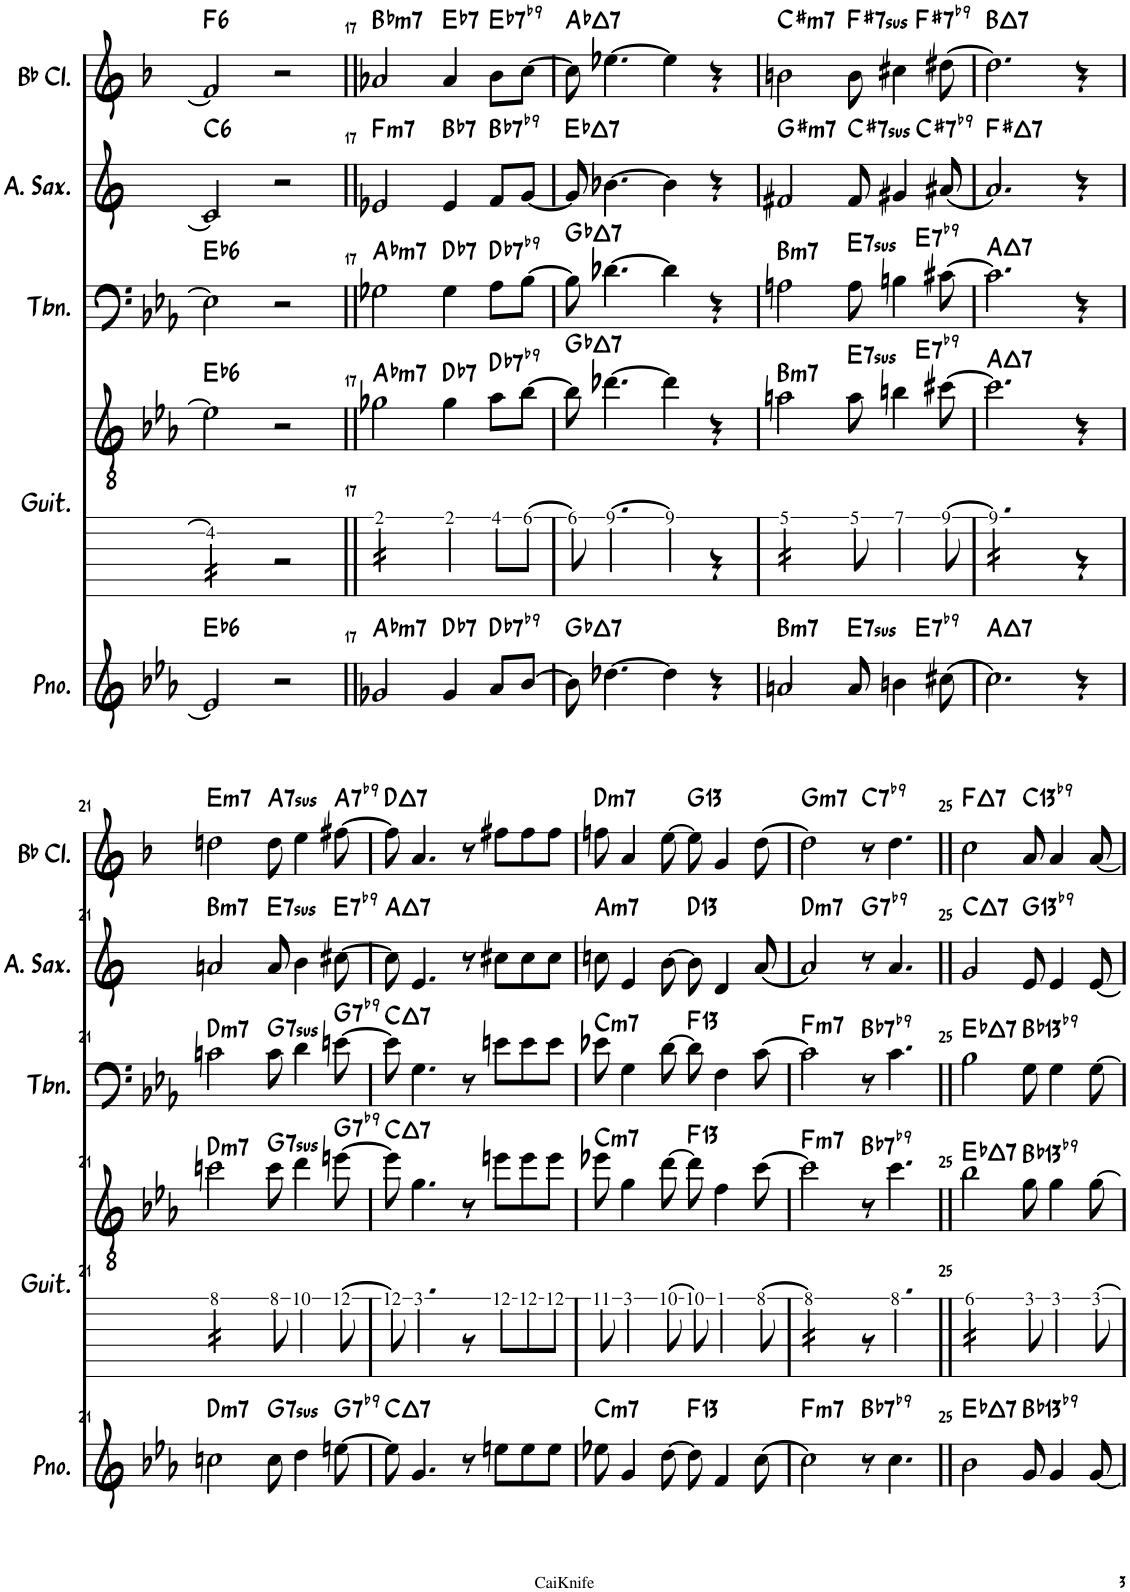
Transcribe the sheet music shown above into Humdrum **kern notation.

**kern	**harte	**kern	**kern	**harte	**kern	**harte	**kern	**harte	**kern	**harte
*part5	*part5	*part4	*part4	*part4	*part3	*part3	*part2	*part2	*part1	*part1
*staff6	*	*staff5	*staff4	*	*staff3	*	*staff2	*	*staff1	*
*I"钢琴	*	*I"原音吉他	*	*	*I"长号	*	*I"中音萨克斯	*	*I"降B调单簧管	*
!!LO:PB:g=z
*clefG2	*	*	*clefGv2	*	*clefF4	*	*clefG2	*	*clefG2	*
*	*	*	*	*	*	*	*Trd5c9	*	*Trd1c2	*
*k[b-e-a-]	*	*k[b-e-a-]	*k[b-e-a-]	*	*k[b-e-a-]	*	*k[]	*	*k[b-]	*
*M4/4	*	*M4/4	*M4/4	*	*M4/4	*	*M4/4	*	*M4/4	*
=16	=16	=16	=16	=16	=16	=16	=16	=16	=16	=16
!	!LO:H:kt=6	!	!	!LO:H:kt=6	!	!LO:H:kt=6	!	!LO:H:kt=6	!	!LO:H:kt=6
2e-/]	Eb:maj6	2e-\]	2e-\]	Eb:maj6	2E-\]	Eb:maj6	2c/]	C:maj6	2f/]	F:maj6
2r	.	2r	2r	.	2r	.	2r	.	2r	.
=17||	=17||	=17||	=17||	=17||	=17||	=17||	=17||	=17||	=17||	=17||
!	!LO:H:kt=m7	!	!	!LO:H:kt=m7	!	!LO:H:kt=m7	!	!LO:H:kt=m7	!	!LO:H:kt=m7
2g-X/	Ab:min7	2g-X\	2g-X\	Ab:min7	2G-X\	Ab:min7	2e-X/	F:min7	2a-X/	Bb:min7
!	!LO:H:kt=7	!	!	!LO:H:kt=7	!	!LO:H:kt=7	!	!LO:H:kt=7	!	!LO:H:kt=7
4g-/	Db:7	4g-\	4g-\	Db:7	4G-\	Db:7	4e-/	Bb:7	4a-/	Eb:7
!	!LO:H:kt=7	!	!	!LO:H:kt=7	!	!LO:H:kt=7	!	!LO:H:kt=7	!	!LO:H:kt=7
8a-/L	Db:7(b9)	8a-\L	8a-\L	Db:7(b9)	8A-\L	Db:7(b9)	8f/L	Bb:7(b9)	8b-\L	Eb:7(b9)
[8b-/J	.	[8b-\J	[8b-\J	.	[8B-\J	.	[8g/J	.	[8cc\J	.
=18	=18	=18	=18	=18	=18	=18	=18	=18	=18	=18
!	!LO:H:kt=7	!	!	!LO:H:kt=7	!	!LO:H:kt=7	!	!LO:H:kt=7	!	!LO:H:kt=7
8b-\]	Gb:maj7	8b-\]	8b-\]	Gb:maj7	8B-\]	Gb:maj7	8g/]	Eb:maj7	8cc\]	Ab:maj7
[4.dd-X\	.	[4.dd-X\	[4.dd-X\	.	[4.d-X\	.	[4.b-X\	.	[4.ee-X\	.
4dd-\]	.	4dd-\]	4dd-\]	.	4d-\]	.	4b-\]	.	4ee-\]	.
4r	.	4r	4r	.	4r	.	4r	.	4r	.
=19	=19	=19	=19	=19	=19	=19	=19	=19	=19	=19
!	!LO:H:kt=m7	!	!	!LO:H:kt=m7	!	!LO:H:kt=m7	!	!LO:H:kt=m7	!	!LO:H:kt=m7
*^	*	*	*^	*	*^	*	*^	*	*^	*
2an/	2.ryy	B:min7	2an\	2an\	2.ryy	B:min7	2An\	2.ryy	B:min7	2f#X/	2.ryy	G#:min7	2bn\	2.ryy	C#:min7
!	!	!LO:H:kt=7sus	!	!	!	!LO:H:kt=7sus	!	!	!LO:H:kt=7sus	!	!	!LO:H:kt=7sus	!	!	!LO:H:kt=7sus
8a/	.	E:sus4(7)	8a\	8a\	.	E:sus4(7)	8A\	.	E:sus4(7)	8f#/	.	C#:sus4(7)	8b\	.	F#:sus4(7)
4bn\	.	.	4bn\	4bn\	.	.	4Bn\	.	.	4g#X/	.	.	4cc#X\	.	.
!	!	!LO:H:kt=7	!	!	!	!LO:H:kt=7	!	!	!LO:H:kt=7	!	!	!LO:H:kt=7	!	!	!LO:H:kt=7
.	4ryy	E:7(b9)	.	.	4ryy	E:7(b9)	.	4ryy	E:7(b9)	.	4ryy	C#:7(b9)	.	4ryy	F#:7(b9)
[8cc#X\	.	.	[8cc#X\	[8cc#X\	.	.	[8c#X\	.	.	[8a#X/	.	.	[8dd#X\	.	.
=20	=20	=20	=20	=20	=20	=20	=20	=20	=20	=20	=20	=20	=20	=20	=20
!	!	!LO:H:kt=7	!	!	!	!LO:H:kt=7	!	!	!LO:H:kt=7	!	!	!LO:H:kt=7	!	!	!LO:H:kt=7
*	*	*	*	*v	*v	*	*	*	*	*v	*v	*	*v	*v	*
*v	*v	*	*	*	*	*v	*v	*	*	*	*	*
2.cc#\]	A:maj7	2.cc#\]	2.cc#\]	A:maj7	2.c#\]	A:maj7	2.a#/]	F#:maj7	2.dd#\]	B:maj7
4r	.	4r	4r	.	4r	.	4r	.	4r	.
!!LO:LB:g=z
=21	=21	=21	=21	=21	=21	=21	=21	=21	=21	=21
!	!LO:H:kt=m7	!	!	!LO:H:kt=m7	!	!LO:H:kt=m7	!	!LO:H:kt=m7	!	!LO:H:kt=m7
2ccn\	D:min7	2ccn\	2ccn\	D:min7	2cn\	D:min7	2an/	B:min7	2ddn\	E:min7
!	!LO:H:kt=7sus	!	!	!LO:H:kt=7sus	!	!LO:H:kt=7sus	!	!LO:H:kt=7sus	!	!LO:H:kt=7sus
8cc\	G:sus4(7)	8cc\	8cc\	G:sus4(7)	8c\	G:sus4(7)	8a/	E:sus4(7)	8dd\	A:sus4(7)
4dd\	.	4dd\	4dd\	.	4d\	.	4b\	.	4ee\	.
!	!LO:H:kt=7	!	!	!LO:H:kt=7	!	!LO:H:kt=7	!	!LO:H:kt=7	!	!LO:H:kt=7
[8een\	G:7(b9)	[8een\	[8een\	G:7(b9)	[8en\	G:7(b9)	[8cc#X\	E:7(b9)	[8ff#X\	A:7(b9)
=22	=22	=22	=22	=22	=22	=22	=22	=22	=22	=22
!	!LO:H:kt=7	!	!	!LO:H:kt=7	!	!LO:H:kt=7	!	!LO:H:kt=7	!	!LO:H:kt=7
8ee\]	C:maj7	8ee\]	8ee\]	C:maj7	8e\]	C:maj7	8cc#\]	A:maj7	8ff#\]	D:maj7
4.g/	.	4.g\	4.g\	.	4.G\	.	4.e/	.	4.a/	.
8r	.	8r	8r	.	8r	.	8r	.	8r	.
8een\L	.	8een\L	8een\L	.	8en\L	.	8cc#X\L	.	8ff#X\L	.
8ee\	.	8ee\	8ee\	.	8e\	.	8cc#\	.	8ff#\	.
8ee\J	.	8ee\J	8ee\J	.	8e\J	.	8cc#\J	.	8ff#\J	.
=23	=23	=23	=23	=23	=23	=23	=23	=23	=23	=23
!	!LO:H:kt=m7	!	!	!LO:H:kt=m7	!	!LO:H:kt=m7	!	!LO:H:kt=m7	!	!LO:H:kt=m7
8ee-X\	C:min7	8ee-X\	8ee-X\	C:min7	8e-X\	C:min7	8ccn\	A:min7	8ffn\	D:min7
4g/	.	4g\	4g\	.	4G\	.	4e/	.	4a/	.
[8dd\	.	[8dd\	[8dd\	.	[8d\	.	[8b\	.	[8ee\	.
!	!LO:H:kt=13	!	!	!LO:H:kt=13	!	!LO:H:kt=13	!	!LO:H:kt=13	!	!LO:H:kt=13
8dd\]	F:9(11,13)	8dd\]	8dd\]	F:9(11,13)	8d\]	F:9(11,13)	8b\]	D:9(11,13)	8ee\]	G:9(11,13)
4f/	.	4f\	4f\	.	4F\	.	4d/	.	4g/	.
[8cc\	.	[8cc\	[8cc\	.	[8c\	.	[8a/	.	[8dd\	.
=24	=24	=24	=24	=24	=24	=24	=24	=24	=24	=24
!	!LO:H:kt=m7	!	!	!LO:H:kt=m7	!	!LO:H:kt=m7	!	!LO:H:kt=m7	!	!LO:H:kt=m7
2cc\]	F:min7	2cc\]	2cc\]	F:min7	2c\]	F:min7	2a/]	D:min7	2dd\]	G:min7
!	!LO:H:kt=7	!	!	!LO:H:kt=7	!	!LO:H:kt=7	!	!LO:H:kt=7	!	!LO:H:kt=7
8r	Bb:7(b9)	8r	8r	Bb:7(b9)	8r	Bb:7(b9)	8r	G:7(b9)	8r	C:7(b9)
4.cc\	.	4.cc\	4.cc\	.	4.c\	.	4.a/	.	4.dd\	.
=25||	=25||	=25||	=25||	=25||	=25||	=25||	=25||	=25||	=25||	=25||
!	!LO:H:kt=7	!	!	!LO:H:kt=7	!	!LO:H:kt=7	!	!LO:H:kt=7	!	!LO:H:kt=7
2b-\	Eb:maj7	2b-\	2b-\	Eb:maj7	2B-\	Eb:maj7	2g/	C:maj7	2cc\	F:maj7
!	!LO:H:kt=13	!	!	!LO:H:kt=13	!	!LO:H:kt=13	!	!LO:H:kt=13	!	!LO:H:kt=13
8g/	Bb:(3,5,b7,b9,11,13)	8g\	8g\	Bb:(3,5,b7,b9,11,13)	8G\	Bb:(3,5,b7,b9,11,13)	8e/	G:(3,5,b7,b9,11,13)	8a/	C:(3,5,b7,b9,11,13)
4g/	.	4g\	4g\	.	4G\	.	4e/	.	4a/	.
[8g/	.	[8g\	[8g\	.	[8G\	.	[8e/	.	[8a/	.
=	=	=	=	=	=	=	=	=	=	=
*-	*-	*-	*-	*-	*-	*-	*-	*-	*-	*-
